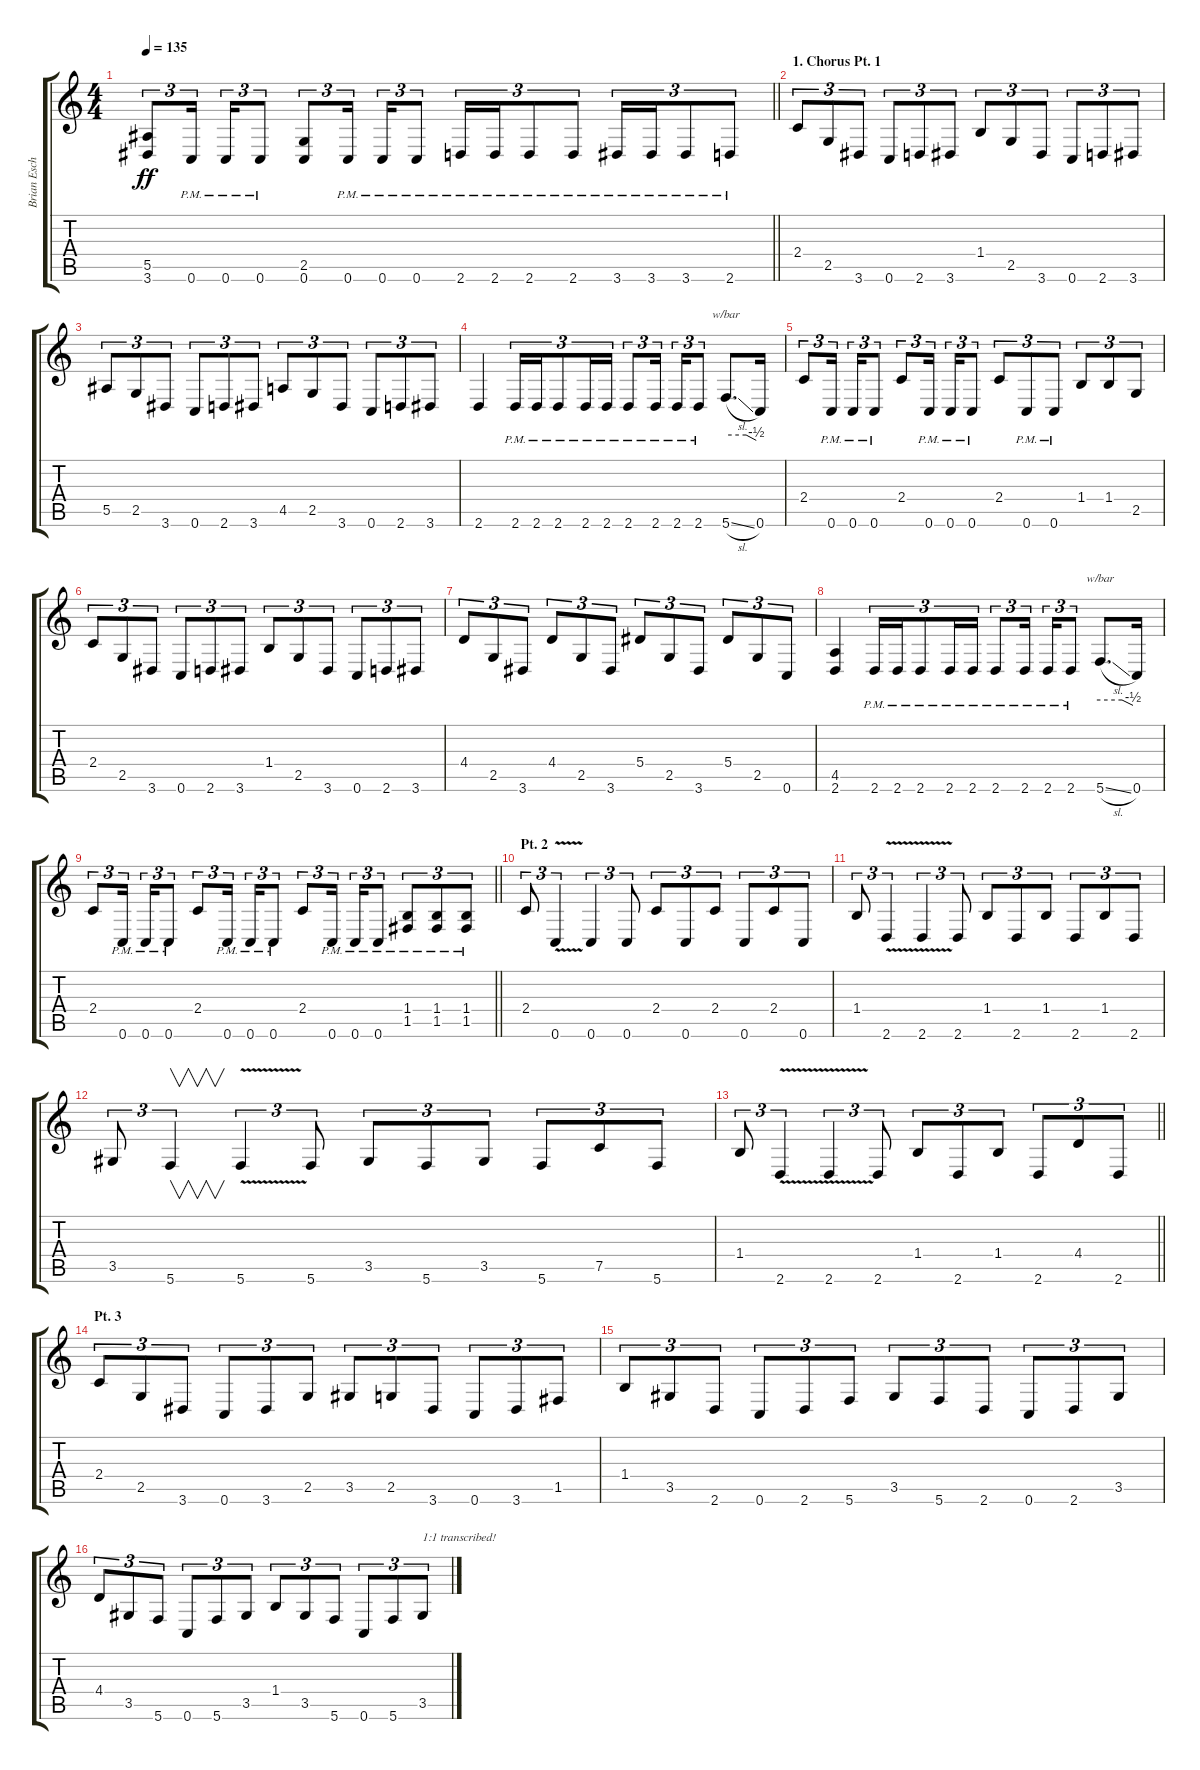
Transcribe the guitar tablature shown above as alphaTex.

\track ("Brian Eschbach" "Brian Esch") {instrument distortionguitar}
\staff {score tabs}
\tuning (C4 G3 Eb3 Bb2 F2 C2) {hide}
\ts (4 4)
\tempo 135
\clef g2
\barLineRight lightlight
\ks c
(5.5 3.6).8{tu (3 2) dy ff} 0.6{pm}.16{tu (3 2) beam splitsecondary} 0.6{pm}.16{tu (3 2)} 0.6{pm}.8{tu (3 2)} (2.5 0.6).8{tu (3 2)} 0.6{pm}.16{tu (3 2) beam splitsecondary} 0.6{pm}.16{tu (3 2)} 0.6{pm}.8{tu (3 2)} 2.6{pm}.16{tu (3 2)} 2.6{pm}.16{tu (3 2)} 2.6{pm}.8{tu (3 2)} 2.6{pm}.8{tu (3 2)} 3.6{pm}.16{tu (3 2)} 3.6{pm}.16{tu (3 2)} 3.6{pm}.8{tu (3 2)} 2.6{pm}.8{tu (3 2)} |
\section ("" "1. Chorus Pt. 1")
2.4.8{tu (3 2)} 2.5.8{tu (3 2)} 3.6.8{tu (3 2)} 0.6.8{tu (3 2)} 2.6.8{tu (3 2)} 3.6.8{tu (3 2)} 1.4.8{tu (3 2)} 2.5.8{tu (3 2)} 3.6.8{tu (3 2)} 0.6.8{tu (3 2)} 2.6.8{tu (3 2)} 3.6.8{tu (3 2)} |
5.5.8{tu (3 2)} 2.5.8{tu (3 2)} 3.6.8{tu (3 2)} 0.6.8{tu (3 2)} 2.6.8{tu (3 2)} 3.6.8{tu (3 2)} 4.5.8{tu (3 2)} 2.5.8{tu (3 2)} 3.6.8{tu (3 2)} 0.6.8{tu (3 2)} 2.6.8{tu (3 2)} 3.6.8{tu (3 2)} |
2.6.4 2.6{pm}.16{tu (3 2)} 2.6{pm}.16{tu (3 2)} 2.6{pm}.8{tu (3 2)} 2.6{pm}.16{tu (3 2)} 2.6{pm}.16{tu (3 2)} 2.6{pm}.8{tu (3 2)} 2.6{pm}.16{tu (3 2) beam splitsecondary} 2.6{pm}.16{tu (3 2)} 2.6{pm}.8{tu (3 2)} 5.6{sl}.8{d tbe (custom default 0 0 40 0 60 -2)} 0.6.16 |
2.4.8{tu (3 2)} 0.6{pm}.16{tu (3 2) beam splitsecondary} 0.6{pm}.16{tu (3 2)} 0.6{pm}.8{tu (3 2)} 2.4.8{tu (3 2)} 0.6{pm}.16{tu (3 2) beam splitsecondary} 0.6{pm}.16{tu (3 2)} 0.6{pm}.8{tu (3 2)} 2.4.8{tu (3 2)} 0.6{pm}.8{tu (3 2)} 0.6{pm}.8{tu (3 2)} 1.4.8{tu (3 2)} 1.4.8{tu (3 2)} 2.5.8{tu (3 2)} |
2.4.8{tu (3 2)} 2.5.8{tu (3 2)} 3.6.8{tu (3 2)} 0.6.8{tu (3 2)} 2.6.8{tu (3 2)} 3.6.8{tu (3 2)} 1.4.8{tu (3 2)} 2.5.8{tu (3 2)} 3.6.8{tu (3 2)} 0.6.8{tu (3 2)} 2.6.8{tu (3 2)} 3.6.8{tu (3 2)} |
4.4.8{tu (3 2)} 2.5.8{tu (3 2)} 3.6.8{tu (3 2)} 4.4.8{tu (3 2)} 2.5.8{tu (3 2)} 3.6.8{tu (3 2)} 5.4.8{tu (3 2)} 2.5.8{tu (3 2)} 3.6.8{tu (3 2)} 5.4.8{tu (3 2)} 2.5.8{tu (3 2)} 0.6.8{tu (3 2)} |
(4.5 2.6).4 2.6{pm}.16{tu (3 2)} 2.6{pm}.16{tu (3 2)} 2.6{pm}.8{tu (3 2)} 2.6{pm}.16{tu (3 2)} 2.6{pm}.16{tu (3 2)} 2.6{pm}.8{tu (3 2)} 2.6{pm}.16{tu (3 2) beam splitsecondary} 2.6{pm}.16{tu (3 2)} 2.6{pm}.8{tu (3 2)} 5.6{sl}.8{d tbe (custom default 0 0 40 0 60 -2)} 0.6.16 |
\barLineRight lightlight
2.4.8{tu (3 2)} 0.6{pm}.16{tu (3 2) beam splitsecondary} 0.6{pm}.16{tu (3 2)} 0.6{pm}.8{tu (3 2)} 2.4.8{tu (3 2)} 0.6{pm}.16{tu (3 2) beam splitsecondary} 0.6{pm}.16{tu (3 2)} 0.6{pm}.8{tu (3 2)} 2.4.8{tu (3 2)} 0.6{pm}.16{tu (3 2) beam splitsecondary} 0.6{pm}.16{tu (3 2)} 0.6{pm}.8{tu (3 2)} (1.4{pm} 1.5{pm}).8{tu (3 2)} (1.4{pm} 1.5{pm}).8{tu (3 2)} (1.4{pm} 1.5{pm}).8{tu (3 2)} |
\section ("" "Pt. 2")
2.4.8{tu (3 2)} 0.6{v}.4{tu (3 2)} 0.6.4{tu (3 2)} 0.6.8{tu (3 2)} 2.4.8{tu (3 2)} 0.6.8{tu (3 2)} 2.4.8{tu (3 2)} 0.6.8{tu (3 2)} 2.4.8{tu (3 2)} 0.6.8{tu (3 2)} |
1.4.8{tu (3 2)} 2.6{v}.4{tu (3 2)} 2.6{v}.4{tu (3 2)} 2.6.8{tu (3 2)} 1.4.8{tu (3 2)} 2.6.8{tu (3 2)} 1.4.8{tu (3 2)} 2.6.8{tu (3 2)} 1.4.8{tu (3 2)} 2.6.8{tu (3 2)} |
3.5.8{tu (3 2)} 5.6.4{v tu (3 2)} 5.6{v}.4{tu (3 2)} 5.6.8{tu (3 2)} 3.5.8{tu (3 2)} 5.6.8{tu (3 2)} 3.5.8{tu (3 2)} 5.6.8{tu (3 2)} 7.5.8{tu (3 2)} 5.6.8{tu (3 2)} |
\barLineRight lightlight
1.4.8{tu (3 2)} 2.6{v}.4{tu (3 2)} 2.6{v}.4{tu (3 2)} 2.6.8{tu (3 2)} 1.4.8{tu (3 2)} 2.6.8{tu (3 2)} 1.4.8{tu (3 2)} 2.6.8{tu (3 2)} 4.4.8{tu (3 2)} 2.6.8{tu (3 2)} |
\section ("" "Pt. 3")
2.4.8{tu (3 2)} 2.5.8{tu (3 2)} 3.6.8{tu (3 2)} 0.6.8{tu (3 2)} 3.6.8{tu (3 2)} 2.5.8{tu (3 2)} 3.5.8{tu (3 2)} 2.5.8{tu (3 2)} 3.6.8{tu (3 2)} 0.6.8{tu (3 2)} 3.6.8{tu (3 2)} 1.5.8{tu (3 2)} |
1.4.8{tu (3 2)} 3.5.8{tu (3 2)} 2.6.8{tu (3 2)} 0.6.8{tu (3 2)} 2.6.8{tu (3 2)} 5.6.8{tu (3 2)} 3.5.8{tu (3 2)} 5.6.8{tu (3 2)} 2.6.8{tu (3 2)} 0.6.8{tu (3 2)} 2.6.8{tu (3 2)} 3.5.8{tu (3 2)} |
4.4.8{tu (3 2)} 3.5.8{tu (3 2)} 5.6.8{tu (3 2)} 0.6.8{tu (3 2)} 5.6.8{tu (3 2)} 3.5.8{tu (3 2)} 1.4.8{tu (3 2)} 3.5.8{tu (3 2)} 5.6.8{tu (3 2)} 0.6.8{tu (3 2)} 5.6.8{tu (3 2)} 3.5.8{tu (3 2) txt "1:1 transcribed!"}
